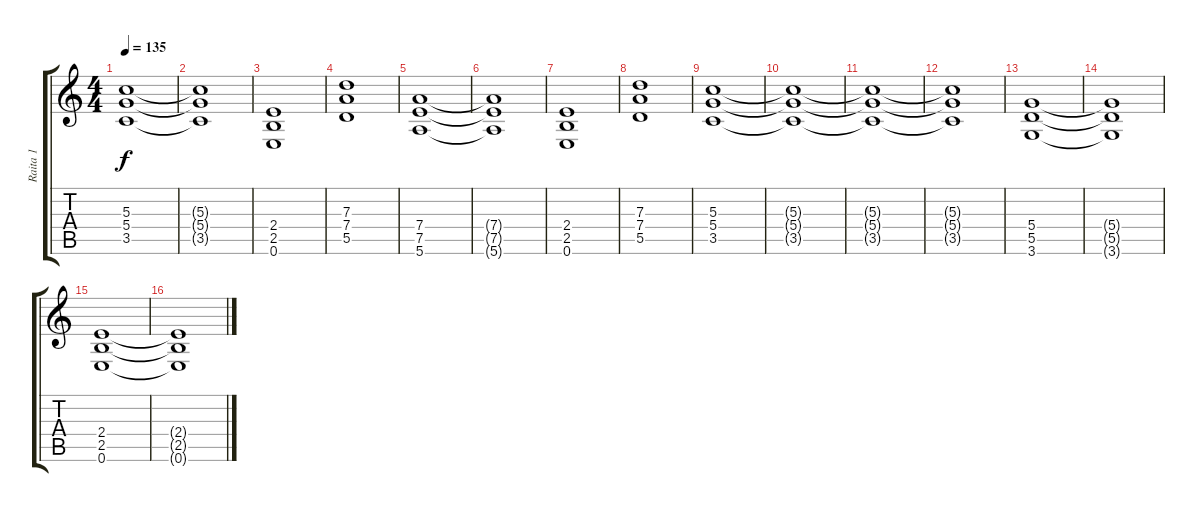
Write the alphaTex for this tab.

\track ("Raita 1" "Raita 1") {instrument distortionguitar}
\staff {score tabs}
\tuning (E4 B3 G3 D3 A2 E2) {hide}
\ts (4 4)
\tempo 135
\clef g2
\ks c
(5.3 5.4 3.5).1{dy f} |
(5.3{t} 5.4{t} 3.5{t}).1 |
(2.4 2.5 0.6).1 |
(7.3 7.4 5.5).1 |
(7.4 7.5 5.6).1 |
(7.4{t} 7.5{t} 5.6{t}).1 |
(2.4 2.5 0.6).1 |
(7.3 7.4 5.5).1 |
(5.3 5.4 3.5).1 |
(5.3{t} 5.4{t} 3.5{t}).1 |
(5.3{t} 5.4{t} 3.5{t}).1 |
(5.3{t} 5.4{t} 3.5{t}).1 |
(5.4 5.5 3.6).1 |
(5.4{t} 5.5{t} 3.6{t}).1 |
(2.4 2.5 0.6).1 |
(2.4{t} 2.5{t} 0.6{t}).1
